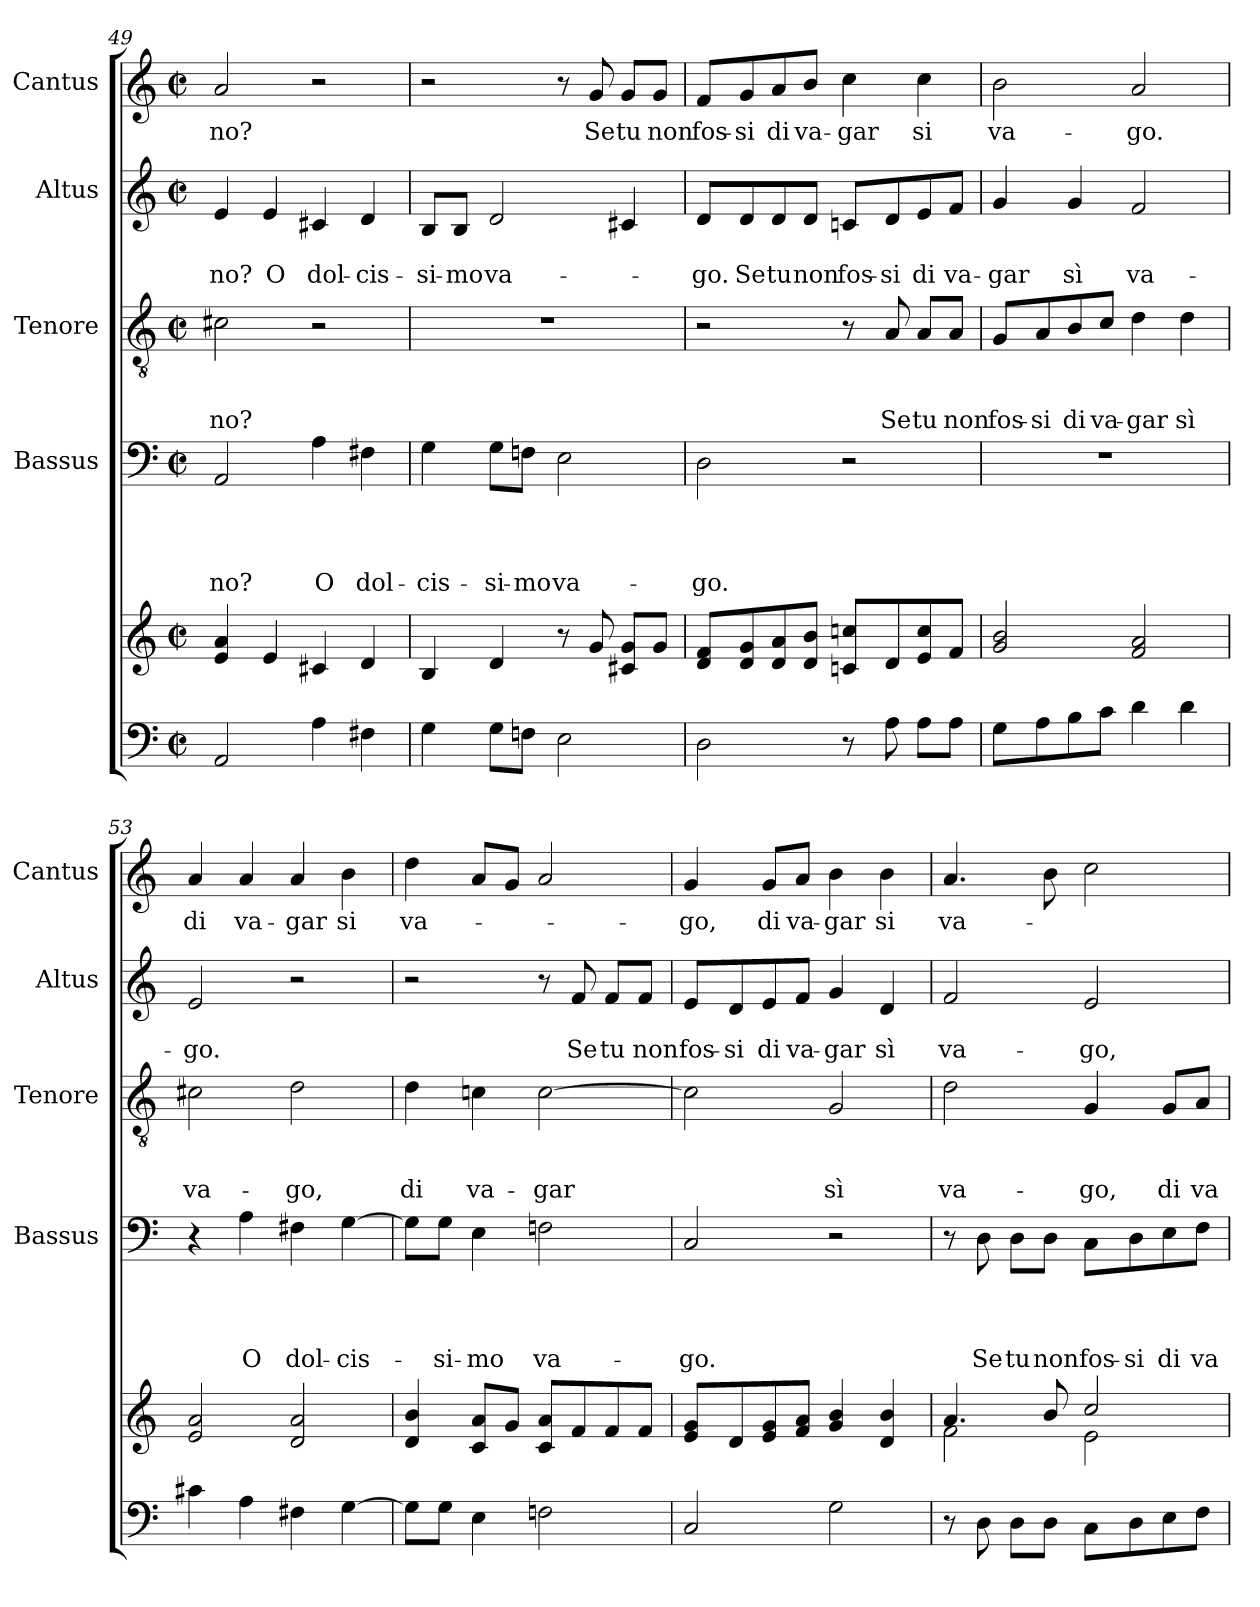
**kern	**kern	**kern	**text	**text	**text	**text	**kern	**text	**text	**text	**kern	**text	**text	**kern	**text
*part5	*part5	*part4	*part4	*part4	*part4	*part4	*part3	*part3	*part3	*part3	*part2	*part2	*part2	*part1	*part1
*staff6	*staff5	*staff4	*staff4	*staff4	*staff4	*staff4	*staff3	*staff3	*staff3	*staff3	*staff2	*staff2	*staff2	*staff1	*staff1
*	*	*I"Bassus	*	*	*	*	*I"Tenore	*	*	*	*I"Altus	*	*	*I"Cantus	*
*	*	*I'Bassus	*	*	*	*	*I'Tenore	*	*	*	*I'Altus	*	*	*I'Cantus	*
!!LO:LB:g=z
*clefF4	*clefG2	*clefF4	*	*	*	*	*clefGv2	*	*	*	*clefG2	*	*	*clefG2	*
*k[]	*k[]	*k[]	*	*	*	*	*k[]	*	*	*	*k[]	*	*	*k[]	*
*C:	*C:	*C:	*	*	*	*	*C:	*	*	*	*C:	*	*	*C:	*
*M2/2	*M2/2	*M2/2	*	*	*	*	*M2/2	*	*	*	*M2/2	*	*	*M2/2	*
*met(c|)	*met(c|)	*met(c|)	*	*	*	*	*met(c|)	*	*	*	*met(c|)	*	*	*met(c|)	*
=49	=49	=49	=49	=49	=49	=49	=49	=49	=49	=49	=49	=49	=49	=49	=49
!	!	!	!	!	!	!LO:LY:b	!	!	!	!LO:LY:b	!	!	!LO:LY:b	!	!LO:LY:b
2AA/	4e/ 4a/	2AA/	.	.	.	-no?	2c#X\	.	.	-no?	4e/	.	-no?	2a/	-no?
!	!	!	!	!	!	!	!	!	!	!	!	!	!LO:LY:b	!	!
.	4e/	.	.	.	.	.	.	.	.	.	4e/	.	O	.	.
!	!	!	!	!	!	!LO:LY:b	!	!	!	!	!	!	!LO:LY:b	!	!
4A\	4c#X/	4A\	.	.	.	O	2r	.	.	.	4c#X/	.	dol-	2r	.
!	!	!	!	!	!	!LO:LY:b	!	!	!	!	!	!	!LO:LY:b	!	!
4F#X\	4d/	4F#X\	.	.	.	dol-	.	.	.	.	4d/	.	-cis-	.	.
=50	=50	=50	=50	=50	=50	=50	=50	=50	=50	=50	=50	=50	=50	=50	=50
!	!	!	!	!	!	!LO:LY:b	!	!	!	!	!	!	!LO:LY:b	!	!
4G\	4B/	4G\	.	.	.	-cis-	1r	.	.	.	8B/L	.	-si-	2r	.
!	!	!	!	!	!	!	!	!	!	!	!	!	!LO:LY:b	!	!
.	.	.	.	.	.	.	.	.	.	.	8B/J	.	-mo	.	.
!	!	!	!	!	!	!LO:LY:b	!	!	!	!	!	!	!LO:LY:b	!	!
8G\L	4d/	8G\L	.	.	.	-si-	.	.	.	.	2d/	.	va-	.	.
!	!	!	!	!	!	!LO:LY:b	!	!	!	!	!	!	!	!	!
8Fn\J	.	8Fn\J	.	.	.	-mo	.	.	.	.	.	.	.	.	.
!	!	!	!	!	!	!LO:LY:b	!	!	!	!	!	!	!	!	!
2E\	8r	2E\	.	.	.	va-	.	.	.	.	.	.	.	8r	.
!	!	!	!	!	!	!	!	!	!	!	!	!	!	!	!LO:LY:b
.	8g/	.	.	.	.	.	.	.	.	.	.	.	.	8g/	Se
!	!	!	!	!	!	!	!	!	!	!	!	!	!	!	!LO:LY:b
.	8c#X/ 8g/L	.	.	.	.	.	.	.	.	.	4c#X/	.	.	8g/L	tu
!	!	!	!	!	!	!	!	!	!	!	!	!	!	!	!LO:LY:b
.	8g/J	.	.	.	.	.	.	.	.	.	.	.	.	8g/J	non
=51	=51	=51	=51	=51	=51	=51	=51	=51	=51	=51	=51	=51	=51	=51	=51
!	!	!	!	!	!	!LO:LY:b	!	!	!	!	!	!	!LO:LY:b	!	!LO:LY:b
2D\	8d/ 8f/L	2D\	.	.	.	-go.	2r	.	.	.	8d/L	.	-go.	8f/L	fos-
!	!	!	!	!	!	!	!	!	!	!	!	!	!LO:LY:b	!	!LO:LY:b
.	8d/ 8g/	.	.	.	.	.	.	.	.	.	8d/	.	Se	8g/	-si
!	!	!	!	!	!	!	!	!	!	!	!	!	!LO:LY:b	!	!LO:LY:b
.	8d/ 8a/	.	.	.	.	.	.	.	.	.	8d/	.	tu	8a/	di
!	!	!	!	!	!	!	!	!	!	!	!	!	!LO:LY:b	!	!LO:LY:b
.	8d/ 8b/J	.	.	.	.	.	.	.	.	.	8d/J	.	non	8b/J	va-
!	!	!	!	!	!	!	!	!	!	!	!	!	!LO:LY:b	!	!LO:LY:b
8r	8cn/ 8ccn/L	2r	.	.	.	.	8r	.	.	.	8cn/L	.	fos-	4cc\	-gar
!	!	!	!	!	!	!	!	!	!	!LO:LY:b	!	!	!LO:LY:b	!	!
8A\	8d/	.	.	.	.	.	8A/	.	.	Se	8d/	.	-si	.	.
!	!	!	!	!	!	!	!	!	!	!LO:LY:b	!	!	!LO:LY:b	!	!LO:LY:b
8A\L	8e/ 8cc/	.	.	.	.	.	8A/L	.	.	tu	8e/	.	di	4cc\	si
!	!	!	!	!	!	!	!	!	!	!LO:LY:b	!	!	!LO:LY:b	!	!
8A\J	8f/J	.	.	.	.	.	8A/J	.	.	non	8f/J	.	va-	.	.
=52	=52	=52	=52	=52	=52	=52	=52	=52	=52	=52	=52	=52	=52	=52	=52
!	!	!	!	!	!	!	!	!	!	!LO:LY:b	!	!	!LO:LY:b	!	!LO:LY:b
8G\L	2g/ 2b/	1r	.	.	.	.	8G/L	.	.	fos-	4g/	.	-gar	2b\	va-
!	!	!	!	!	!	!	!	!	!	!LO:LY:b	!	!	!	!	!
8A\	.	.	.	.	.	.	8A/	.	.	-si	.	.	.	.	.
!	!	!	!	!	!	!	!	!	!	!LO:LY:b	!	!	!LO:LY:b	!	!
8B\	.	.	.	.	.	.	8B/	.	.	di	4g/	.	sì	.	.
!	!	!	!	!	!	!	!	!	!	!LO:LY:b	!	!	!	!	!
8c\J	.	.	.	.	.	.	8c/J	.	.	va-	.	.	.	.	.
!	!	!	!	!	!	!	!	!	!	!LO:LY:b	!	!	!LO:LY:b	!	!LO:LY:b
4d\	2f/ 2a/	.	.	.	.	.	4d\	.	.	-gar	2f/	.	va-	2a/	-go.
!	!	!	!	!	!	!	!	!	!	!LO:LY:b	!	!	!	!	!
4d\	.	.	.	.	.	.	4d\	.	.	sì	.	.	.	.	.
!!LO:PB:g=z
=53	=53	=53	=53	=53	=53	=53	=53	=53	=53	=53	=53	=53	=53	=53	=53
!	!	!	!	!	!	!	!	!	!	!LO:LY:b	!	!	!LO:LY:b	!	!LO:LY:b
4c#X\	2e/ 2a/	4r	.	.	.	.	2c#X\	.	.	va-	2e/	.	-go.	4a/	di
!	!	!	!	!	!	!LO:LY:b	!	!	!	!	!	!	!	!	!LO:LY:b
4A\	.	4A\	.	.	.	O	.	.	.	.	.	.	.	4a/	va-
!	!	!	!	!	!	!LO:LY:b	!	!	!	!LO:LY:b	!	!	!	!	!LO:LY:b
4F#X\	2d/ 2a/	4F#X\	.	.	.	dol-	2d\	.	.	-go,	2r	.	.	4a/	-gar
!	!	!	!	!	!	!LO:LY:b	!	!	!	!	!	!	!	!	!LO:LY:b
[>4G\	.	[>4G\	.	.	.	-cis-	.	.	.	.	.	.	.	4b\	si
=54	=54	=54	=54	=54	=54	=54	=54	=54	=54	=54	=54	=54	=54	=54	=54
!	!	!	!	!	!	!	!	!	!	!LO:LY:b	!	!	!	!	!LO:LY:b
8G\L]	4d/ 4b/	8G\L]	.	.	.	.	4d\	.	.	di	2r	.	.	4dd\	va-
!	!	!	!	!	!	!LO:LY:b	!	!	!	!	!	!	!	!	!
8G\J	.	8G\J	.	.	.	-si-	.	.	.	.	.	.	.	.	.
!	!	!	!	!	!	!LO:LY:b	!	!	!	!LO:LY:b	!	!	!	!	!
4E\	8c/ 8a/L	4E\	.	.	.	-mo	4cn\	.	.	va-	.	.	.	8a/L	.
.	8g/J	.	.	.	.	.	.	.	.	.	.	.	.	8g/J	.
!	!	!	!	!	!	!LO:LY:b	!	!	!	!LO:LY:b	!	!	!	!	!
2Fn\	8c/ 8a/L	2Fn\	.	.	.	va-	[>2c\	.	.	-gar	8r	.	.	2a/	.
!	!	!	!	!	!	!	!	!	!	!	!	!	!LO:LY:b	!	!
.	8f/	.	.	.	.	.	.	.	.	.	8f/	.	Se	.	.
!	!	!	!	!	!	!	!	!	!	!	!	!	!LO:LY:b	!	!
.	8f/	.	.	.	.	.	.	.	.	.	8f/L	.	tu	.	.
!	!	!	!	!	!	!	!	!	!	!	!	!	!LO:LY:b	!	!
.	8f/J	.	.	.	.	.	.	.	.	.	8f/J	.	non	.	.
=55	=55	=55	=55	=55	=55	=55	=55	=55	=55	=55	=55	=55	=55	=55	=55
!	!	!	!	!	!	!LO:LY:b	!	!	!	!	!	!	!LO:LY:b	!	!LO:LY:b
2C/	8e/ 8g/L	2C/	.	.	.	-go.	2c\]	.	.	.	8e/L	.	fos-	4g/	-go,
!	!	!	!	!	!	!	!	!	!	!	!	!	!LO:LY:b	!	!
.	8d/	.	.	.	.	.	.	.	.	.	8d/	.	-si	.	.
!	!	!	!	!	!	!	!	!	!	!	!	!	!LO:LY:b	!	!LO:LY:b
.	8e/ 8g/	.	.	.	.	.	.	.	.	.	8e/	.	di	8g/L	di
!	!	!	!	!	!	!	!	!	!	!	!	!	!LO:LY:b	!	!LO:LY:b
.	8f/ 8a/J	.	.	.	.	.	.	.	.	.	8f/J	.	va-	8a/J	va-
!	!	!	!	!	!	!	!	!	!	!LO:LY:b	!	!	!LO:LY:b	!	!LO:LY:b
2G\	4g/ 4b/	2r	.	.	.	.	2G/	.	.	sì	4g/	.	-gar	4b\	-gar
!	!	!	!	!	!	!	!	!	!	!	!	!	!LO:LY:b	!	!LO:LY:b
.	4d/ 4b/	.	.	.	.	.	.	.	.	.	4d/	.	sì	4b\	si
=56	=56	=56	=56	=56	=56	=56	=56	=56	=56	=56	=56	=56	=56	=56	=56
*	*^	*	*	*	*	*	*	*	*	*	*	*	*	*	*
!	!	!	!	!	!	!	!	!	!	!	!LO:LY:b	!	!	!LO:LY:b	!	!LO:LY:b
8r	4.a/	2f\	8r	.	.	.	.	2d\	.	.	va-	2f/	.	va-	4.a/	va-
!	!	!	!	!	!	!	!LO:LY:b	!	!	!	!	!	!	!	!	!
8D\	.	.	8D\	.	.	.	Se	.	.	.	.	.	.	.	.	.
!	!	!	!	!	!	!	!LO:LY:b	!	!	!	!	!	!	!	!	!
8D\L	.	.	8D\L	.	.	.	tu	.	.	.	.	.	.	.	.	.
!	!	!	!	!	!	!	!LO:LY:b	!	!	!	!	!	!	!	!	!
8D\J	8b/	.	8D\J	.	.	.	non	.	.	.	.	.	.	.	8b\	.
!	!	!	!	!	!	!	!LO:LY:b	!	!	!	!LO:LY:b	!	!	!LO:LY:b	!	!
8C\L	2cc/	2e\	8C\L	.	.	.	fos-	4G/	.	.	-go,	2e/	.	-go,	2cc\	.
!	!	!	!	!	!	!	!LO:LY:b	!	!	!	!	!	!	!	!	!
8D\	.	.	8D\	.	.	.	-si	.	.	.	.	.	.	.	.	.
!	!	!	!	!	!	!	!LO:LY:b	!	!	!	!LO:LY:b	!	!	!	!	!
8E\	.	.	8E\	.	.	.	di	8G/L	.	.	di	.	.	.	.	.
!	!	!	!	!	!	!	!LO:LY:b	!	!	!	!LO:LY:b	!	!	!	!	!
8F\J	.	.	8F\J	.	.	.	va-	8A/J	.	.	va-	.	.	.	.	.
*	*v	*v	*	*	*	*	*	*	*	*	*	*	*	*	*	*
=	=	=	=	=	=	=	=	=	=	=	=	=	=	=	=
*-	*-	*-	*-	*-	*-	*-	*-	*-	*-	*-	*-	*-	*-	*-	*-
